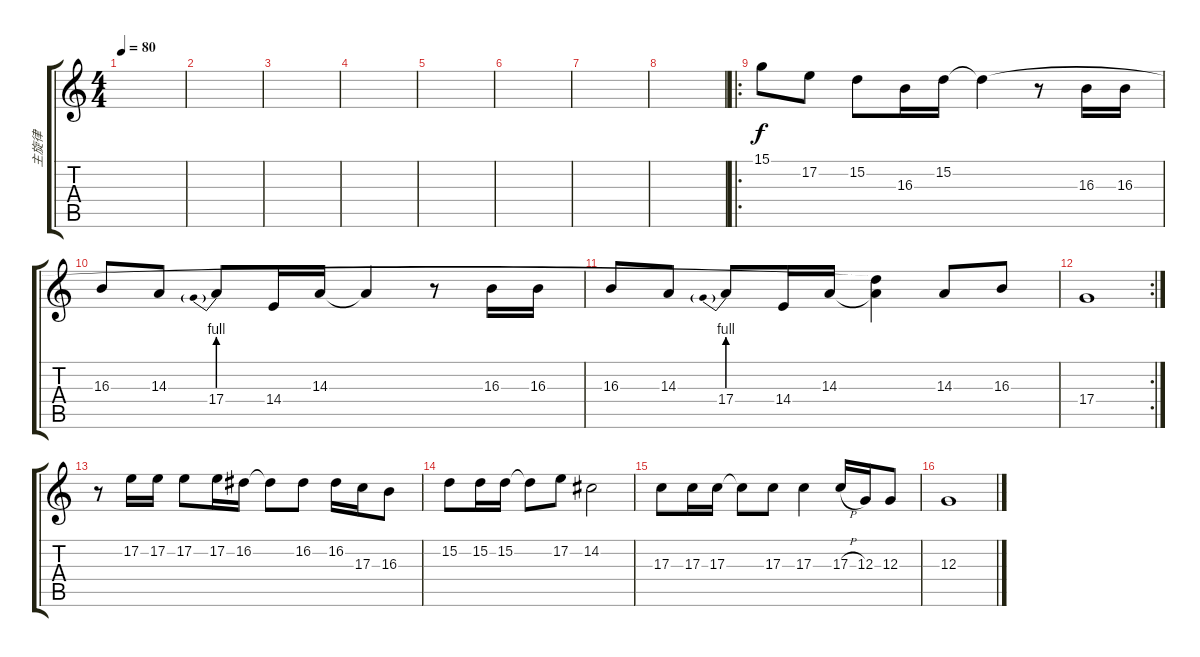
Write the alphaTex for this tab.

\track ("主旋律" "主旋律") {instrument electricpiano1}
\staff {score tabs}
\tuning (E4 B3 G3 D3 A2 D2) {hide}
\ts (4 4)
\tempo 80
\clef g2
\ks c
|
|
|
|
|
|
|
|
\ro
15.1.8 17.2.8 15.2.8 16.3.16 15.2.16 15.2{t}.4 r.8 16.3.16 16.3.16 |
16.3.8 14.3.8 17.4{be (prebend 0 4 60 4)}.8 14.4.16 14.3.16 14.3{t}.4 r.8 16.3.16 16.3.16 |
16.3.8 14.3.8 17.4{be (prebend 0 4 60 4)}.8 14.4.16 14.3.16 (15.2{t} 14.3{t}).4 14.3.8 16.3.8 |
\rc 2
17.4.1 |
r.8 17.2.16 17.2.16 17.2.8 17.2.16 16.2.16 16.2{t}.8 16.2.8 16.2.16 17.3.16 16.3.8 |
15.2.8 15.2.16 15.2.16 15.2{t}.8 17.2.8 14.2.2 |
17.3.8 17.3.16 17.3.16 17.3{t}.8 17.3.8 17.3.4 17.3{h}.16 12.3.16 12.3.8 |
12.3.1
